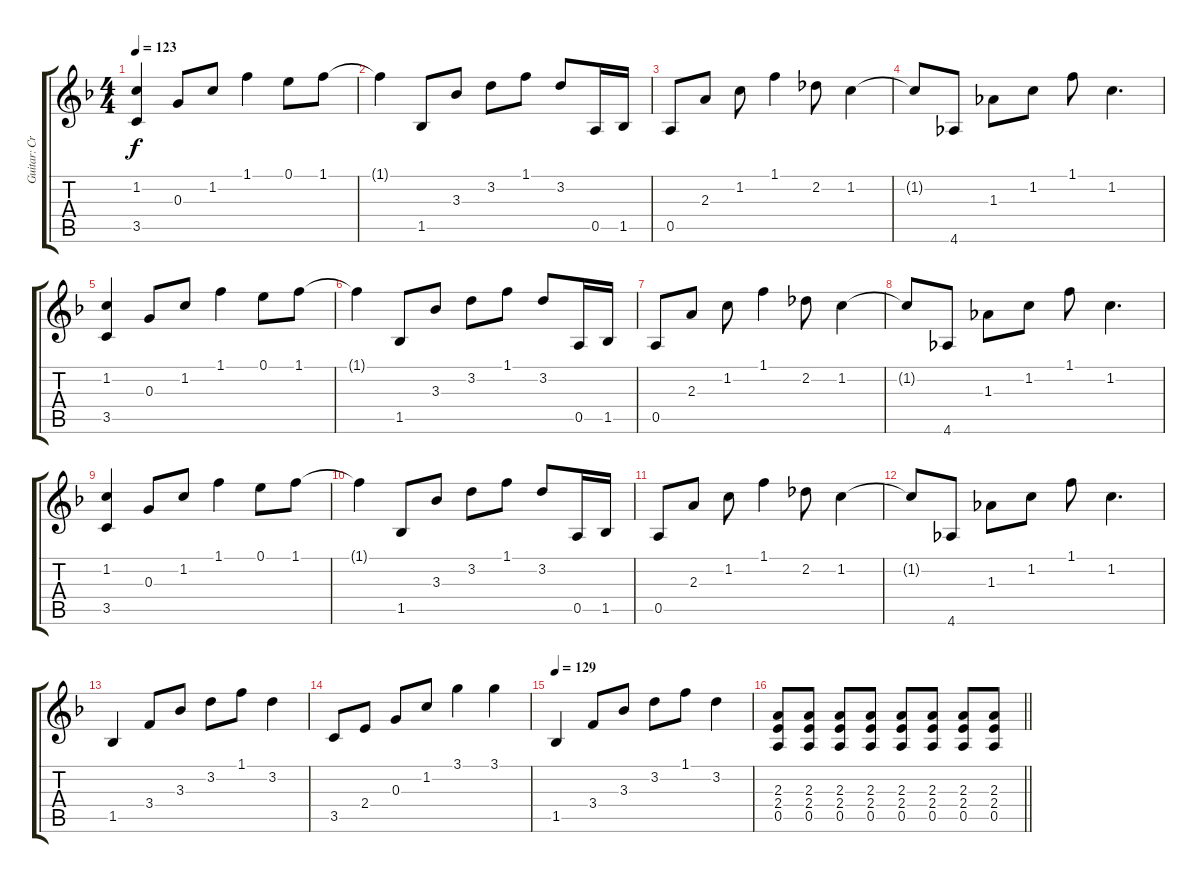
\track ("Guitar: Criss" "Guitar: Cr") {instrument electricguitarclean}
\staff {score tabs}
\tuning (E4 B3 G3 D3 A2 E2) {hide}
\ts (4 4)
\tempo 123
\clef g2
\ks f
(1.2 3.5).4{dy f} 0.3.8 1.2.8 1.1.4 0.1.8 1.1.8 |
1.1{t}.4 1.5.8 3.3.8 3.2.8 1.1.8 3.2.8 0.5.16 1.5.16 |
0.5.8 2.3.8 1.2.8 1.1.4 2.2.8 1.2.4 |
1.2{t}.8 4.6.8 1.3.8 1.2.8 1.1.8 1.2.4{d} |
(1.2 3.5).4 0.3.8 1.2.8 1.1.4 0.1.8 1.1.8 |
1.1{t}.4 1.5.8 3.3.8 3.2.8 1.1.8 3.2.8 0.5.16 1.5.16 |
0.5.8 2.3.8 1.2.8 1.1.4 2.2.8 1.2.4 |
1.2{t}.8 4.6.8 1.3.8 1.2.8 1.1.8 1.2.4{d} |
(1.2 3.5).4 0.3.8 1.2.8 1.1.4 0.1.8 1.1.8 |
1.1{t}.4 1.5.8 3.3.8 3.2.8 1.1.8 3.2.8 0.5.16 1.5.16 |
0.5.8 2.3.8 1.2.8 1.1.4 2.2.8 1.2.4 |
1.2{t}.8 4.6.8 1.3.8 1.2.8 1.1.8 1.2.4{d} |
1.5.4 3.4.8 3.3.8 3.2.8 1.1.8 3.2.4 |
3.5.8 2.4.8 0.3.8 1.2.8 3.1.4 3.1.4 |
\tempo 129
1.5.4 3.4.8 3.3.8 3.2.8 1.1.8 3.2.4 |
\barLineRight lightlight
(2.3 2.4 0.5).8{volume 13 instrument overdrivenguitar} (2.3 2.4 0.5).8 (2.3 2.4 0.5).8 (2.3 2.4 0.5).8 (2.3 2.4 0.5).8 (2.3 2.4 0.5).8 (2.3 2.4 0.5).8 (2.3 2.4 0.5).8
